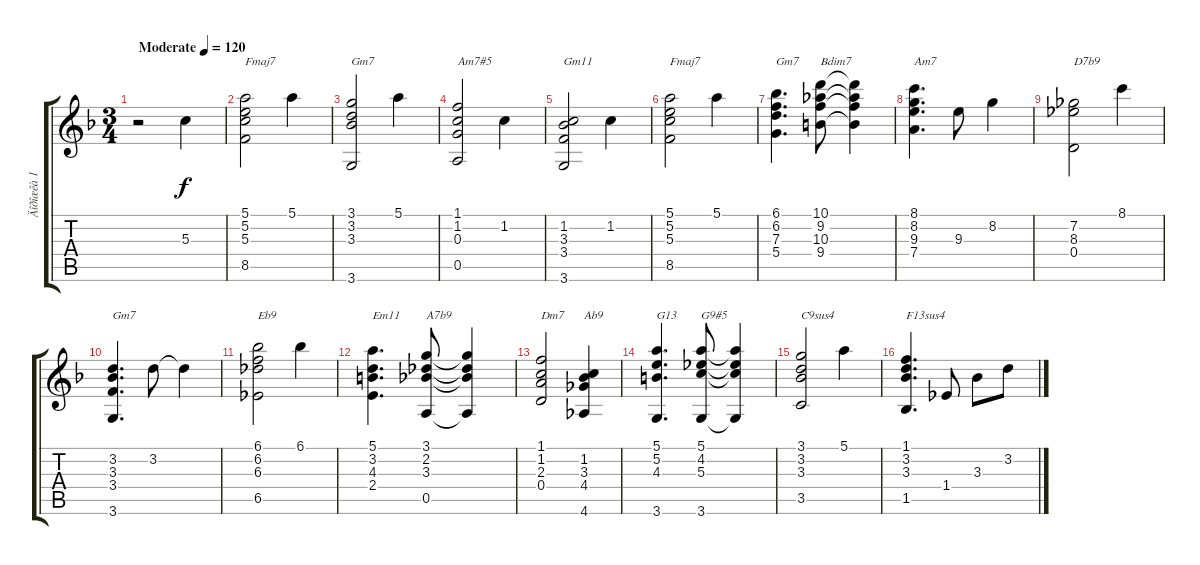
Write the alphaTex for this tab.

\track ("Äîðîæêà 1" "Äîðîæêà 1") {instrument acousticguitarsteel}
\staff {score tabs}
\tuning (E4 B3 G3 D3 A2 E2) {hide}
\ts (3 4)
\tempo (120 "Moderate")
\clef g2
\ks f
r.2{dy f instrument acousticguitarsteel} 5.3.4 |
(5.1 5.2 5.3 8.5).2{txt "Fmaj7"} 5.1.4 |
(3.1 3.2 3.3 3.6).2{txt "Gm7"} 5.1.4 |
(1.1 1.2 0.3 0.5).2{txt "Am7#5"} 1.2.4 |
(1.2 3.3 3.4 3.6).2{txt "Gm11"} 1.2.4 |
(5.1 5.2 5.3 8.5).2{txt "Fmaj7"} 5.1.4 |
(6.1 6.2 7.3 5.4).4{d txt "Gm7"} (10.1 9.2 10.3 9.4).8{txt "Bdim7"} (10.1{t} 9.2{t} 10.3{t} 9.4{t}).4 |
(8.1 8.2 9.3 7.4).4{d txt "Am7"} 9.3.8 8.2.4 |
(7.2 8.3 0.4).2{txt "D7b9"} 8.1.4 |
(3.2 3.3 3.4 3.6).4{d txt "Gm7"} 3.2.8 3.2{t}.4 |
(6.1 6.2 6.3 6.5).2{txt "Eb9"} 6.1.4 |
(5.1 3.2 4.3 2.4).4{d txt "Em11"} (3.1 2.2 3.3 0.5).8{txt "A7b9"} (3.1{t} 2.2{t} 3.3{t} 0.5{t}).4 |
(1.1 1.2 2.3 0.4).2{txt "Dm7"} (1.2 3.3 4.4 4.6).4{txt "Ab9"} |
(5.1 5.2 4.3 3.6).4{d txt "G13"} (5.1 4.2 5.3 3.6).8{txt "G9#5"} (5.1{t} 4.2{t} 5.3{t} 3.6{t}).4 |
(3.1 3.2 3.3 3.5).2{txt "C9sus4"} 5.1.4 |
(1.1 3.2 3.3 1.5).4{d txt "F13sus4"} 1.4.8 3.3.8 3.2.8
